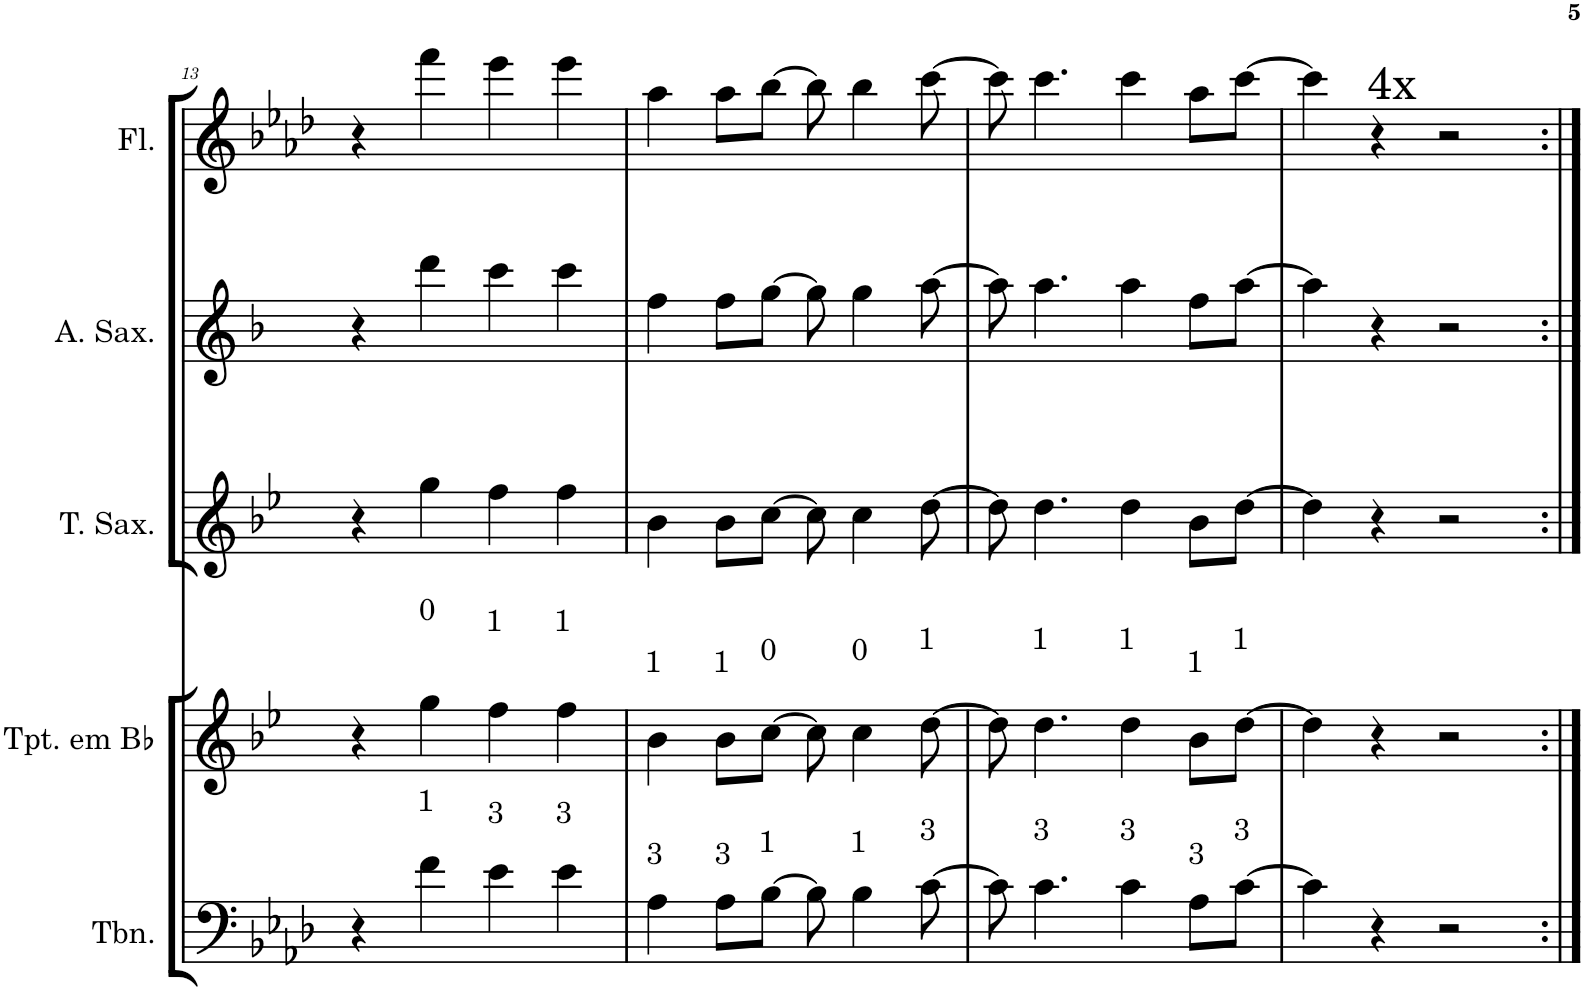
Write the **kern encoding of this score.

**kern	**kern	**kern	**kern	**kern
*part5	*part4	*part3	*part2	*part1
*staff5	*staff4	*staff3	*staff2	*staff1
*I"Trombone	*I"Trompete em Bb	*I"Tenor Saxophone	*I"Alto Saxophone	*I"Flute
*I'Tbn.	*I'Tpt. em Bb	*I'T. Sax.	*I'A. Sax.	*I'Fl.
!!LO:PB:g=z
*clefF4	*clefG2	*clefG2	*clefG2	*clefG2
*	*Trd1c2	*Trd8c14	*Trd5c9	*
*k[b-e-a-d-]	*k[b-e-]	*k[b-e-]	*k[b-]	*k[b-e-a-d-]
*M4/4	*M4/4	*M4/4	*M4/4	*M4/4
=13	=13	=13	=13	=13
4r	4r	4r	4r	4r
!	!LO:TX:a:t=0	!	!	!
!LO:TX:a:t=1	!	!	!	!
4f\	4gg\	4gg\	4ddd\	4fff\
!	!LO:TX:a:t=1	!	!	!
!LO:TX:a:t=3	!	!	!	!
4e-\	4ff\	4ff\	4ccc\	4eee-\
!	!LO:TX:a:t=1	!	!	!
!LO:TX:a:t=3	!	!	!	!
4e-\	4ff\	4ff\	4ccc\	4eee-\
=14	=14	=14	=14	=14
!	!LO:TX:a:t=1	!	!	!
!LO:TX:a:t=3	!	!	!	!
4A-\	4b-\	4b-\	4ff\	4aa-\
!	!LO:TX:a:t=1	!	!	!
!LO:TX:a:t=3	!	!	!	!
8A-\L	8b-\L	8b-\L	8ff\L	8aa-\L
!	!LO:TX:a:t=0	!	!	!
!LO:TX:a:t=1	!	!	!	!
[8B-\J	[8cc\J	[8cc\J	[8gg\J	[8bb-\J
8B-\]	8cc\]	8cc\]	8gg\]	8bb-\]
!	!LO:TX:a:t=0	!	!	!
!LO:TX:a:t=1	!	!	!	!
4B-\	4cc\	4cc\	4gg\	4bb-\
!	!LO:TX:a:t=1	!	!	!
!LO:TX:a:t=3	!	!	!	!
[8c\	[8dd\	[8dd\	[8aa\	[8ccc\
=15	=15	=15	=15	=15
8c\]	8dd\]	8dd\]	8aa\]	8ccc\]
!	!LO:TX:a:t=1	!	!	!
!LO:TX:a:t=3	!	!	!	!
4.c\	4.dd\	4.dd\	4.aa\	4.ccc\
!	!LO:TX:a:t=1	!	!	!
!LO:TX:a:t=3	!	!	!	!
4c\	4dd\	4dd\	4aa\	4ccc\
!	!LO:TX:a:t=1	!	!	!
!LO:TX:a:t=3	!	!	!	!
8A-\L	8b-\L	8b-\L	8ff\L	8aa-\L
!	!LO:TX:a:t=1	!	!	!
!LO:TX:a:t=3	!	!	!	!
[8c\J	[8dd\J	[8dd\J	[8aa\J	[8ccc\J
=16	=16	=16	=16	=16
!	!	!	!	!LO:TX:a:t=4x
4c\]	4dd\]	4dd\]	4aa\]	4ccc\]
4r	4r	4r	4r	4r
2r	2r	2r	2r	2r
=:|!	=:|!	=:|!	=:|!	=:|!
*-	*-	*-	*-	*-
